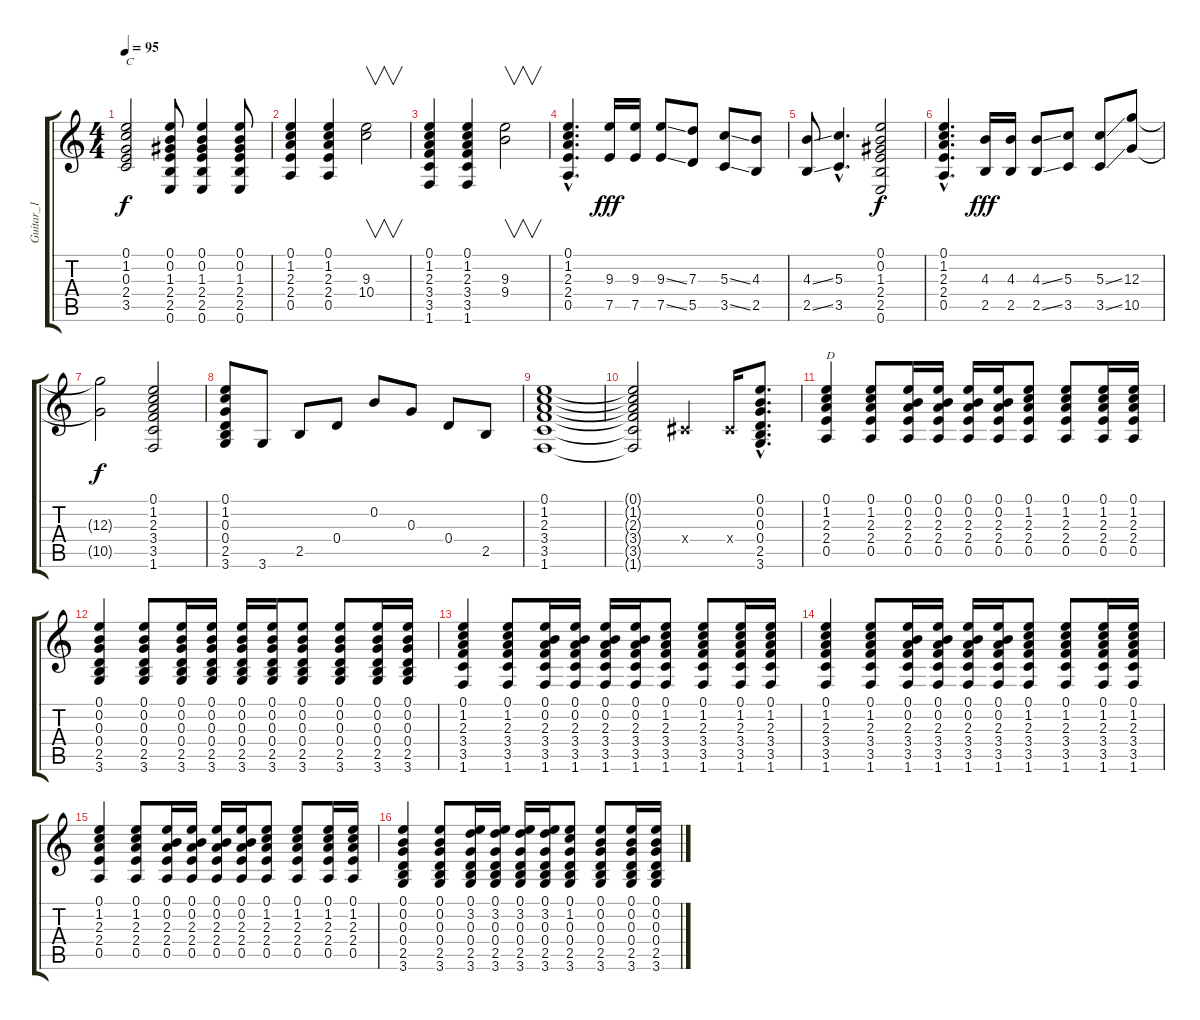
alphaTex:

\track ("Guitar_1" "Guitar_1") {instrument overdrivenguitar}
\staff {score tabs}
\tuning (E4 B3 G3 D3 A2 E2) {hide}
\ts (4 4)
\tempo 95
\clef g2
\ks c
(0.1 1.2 0.3 2.4 3.5).2{txt "C" dy f} (0.1 0.2 1.3 2.4 2.5 0.6).8 (0.1 0.2 1.3 2.4 2.5 0.6).4 (0.1 0.2 1.3 2.4 2.5 0.6).8 |
(0.1 1.2 2.3 2.4 0.5).4 (0.1 1.2 2.3 2.4 0.5).4 (9.3 10.4).2{v} |
(0.1 1.2 2.3 3.4 3.5 1.6).4 (0.1 1.2 2.3 3.4 3.5 1.6).4 (9.3 9.4).2{v} |
(0.1{hac} 1.2{hac} 2.3{hac} 2.4{hac} 0.5{hac}).4{d} (9.3 7.5).16{dy fff} (9.3 7.5).16 (9.3{ss} 7.5{ss}).8 (7.3 5.5).8 (5.3{ss} 3.5{ss}).8 (4.3 2.5).8 |
(4.3{ss} 2.5{ss}).8 (5.3{hac} 3.5{hac}).4{d} (0.1 0.2 1.3 2.4 2.5 0.6).2{dy f} |
(0.1{hac} 1.2{hac} 2.3{hac} 2.4{hac} 0.5{hac}).4{d} (4.3 2.5).16{dy fff} (4.3 2.5).16 (4.3{ss} 2.5{ss}).8 (5.3 3.5).8 (5.3{ss} 3.5{ss}).8 (12.3 10.5).8 |
(12.3{t} 10.5{t}).2{dy f} (0.1 1.2 2.3 3.4 3.5 1.6).2 |
(0.1 1.2 0.3 0.4 2.5 3.6).8 3.6.8 2.5.8 0.4.8 0.2.8 0.3.8 0.4.8 2.5.8 |
(0.1 1.2 2.3 3.4 3.5 1.6).1 |
(0.1{t} 1.2{t} 2.3{t} 3.4{t} 3.5{t} 1.6{t}).2 -1.4{x}.4 -1.4{x}.16 (0.1{hac} 0.2{hac} 0.3{hac} 0.4{hac} 2.5{hac} 3.6{hac}).8{d} |
(0.1 1.2 2.3 2.4 0.5).4{txt "D" volume 10} (0.1 1.2 2.3 2.4 0.5).8 (0.1 0.2 2.3 2.4 0.5).16 (0.1 0.2 2.3 2.4 0.5).16 (0.1 0.2 2.3 2.4 0.5).16 (0.1 0.2 2.3 2.4 0.5).16 (0.1 1.2 2.3 2.4 0.5).8 (0.1 1.2 2.3 2.4 0.5).8 (0.1 1.2 2.3 2.4 0.5).16 (0.1 1.2 2.3 2.4 0.5).16 |
(0.1 0.2 0.3 0.4 2.5 3.6).4 (0.1 0.2 0.3 0.4 2.5 3.6).8 (0.1 0.2 0.3 0.4 2.5 3.6).16 (0.1 0.2 0.3 0.4 2.5 3.6).16 (0.1 0.2 0.3 0.4 2.5 3.6).16 (0.1 0.2 0.3 0.4 2.5 3.6).16 (0.1 0.2 0.3 0.4 2.5 3.6).8 (0.1 0.2 0.3 0.4 2.5 3.6).8 (0.1 0.2 0.3 0.4 2.5 3.6).16 (0.1 0.2 0.3 0.4 2.5 3.6).16 |
(0.1 1.2 2.3 3.4 3.5 1.6).4 (0.1 1.2 2.3 3.4 3.5 1.6).8 (0.1 0.2 2.3 3.4 3.5 1.6).16 (0.1 0.2 2.3 3.4 3.5 1.6).16 (0.1 0.2 2.3 3.4 3.5 1.6).16 (0.1 0.2 2.3 3.4 3.5 1.6).16 (0.1 1.2 2.3 3.4 3.5 1.6).8 (0.1 1.2 2.3 3.4 3.5 1.6).8 (0.1 1.2 2.3 3.4 3.5 1.6).16 (0.1 1.2 2.3 3.4 3.5 1.6).16 |
(0.1 1.2 2.3 3.4 3.5 1.6).4 (0.1 1.2 2.3 3.4 3.5 1.6).8 (0.1 0.2 2.3 3.4 3.5 1.6).16 (0.1 0.2 2.3 3.4 3.5 1.6).16 (0.1 0.2 2.3 3.4 3.5 1.6).16 (0.1 0.2 2.3 3.4 3.5 1.6).16 (0.1 1.2 2.3 3.4 3.5 1.6).8 (0.1 1.2 2.3 3.4 3.5 1.6).8 (0.1 1.2 2.3 3.4 3.5 1.6).16 (0.1 1.2 2.3 3.4 3.5 1.6).16 |
(0.1 1.2 2.3 2.4 0.5).4 (0.1 1.2 2.3 2.4 0.5).8 (0.1 0.2 2.3 2.4 0.5).16 (0.1 0.2 2.3 2.4 0.5).16 (0.1 0.2 2.3 2.4 0.5).16 (0.1 0.2 2.3 2.4 0.5).16 (0.1 1.2 2.3 2.4 0.5).8 (0.1 1.2 2.3 2.4 0.5).8 (0.1 1.2 2.3 2.4 0.5).16 (0.1 1.2 2.3 2.4 0.5).16 |
(0.1 0.2 0.3 0.4 2.5 3.6).4 (0.1 0.2 0.3 0.4 2.5 3.6).8 (0.1 3.2 0.3 0.4 2.5 3.6).16 (0.1 3.2 0.3 0.4 2.5 3.6).16 (0.1 3.2 0.3 0.4 2.5 3.6).16 (0.1 3.2 0.3 0.4 2.5 3.6).16 (0.1 1.2 0.3 0.4 2.5 3.6).8 (0.1 0.2 0.3 0.4 2.5 3.6).8 (0.1 0.2 0.3 0.4 2.5 3.6).16 (0.1 0.2 0.3 0.4 2.5 3.6).16
